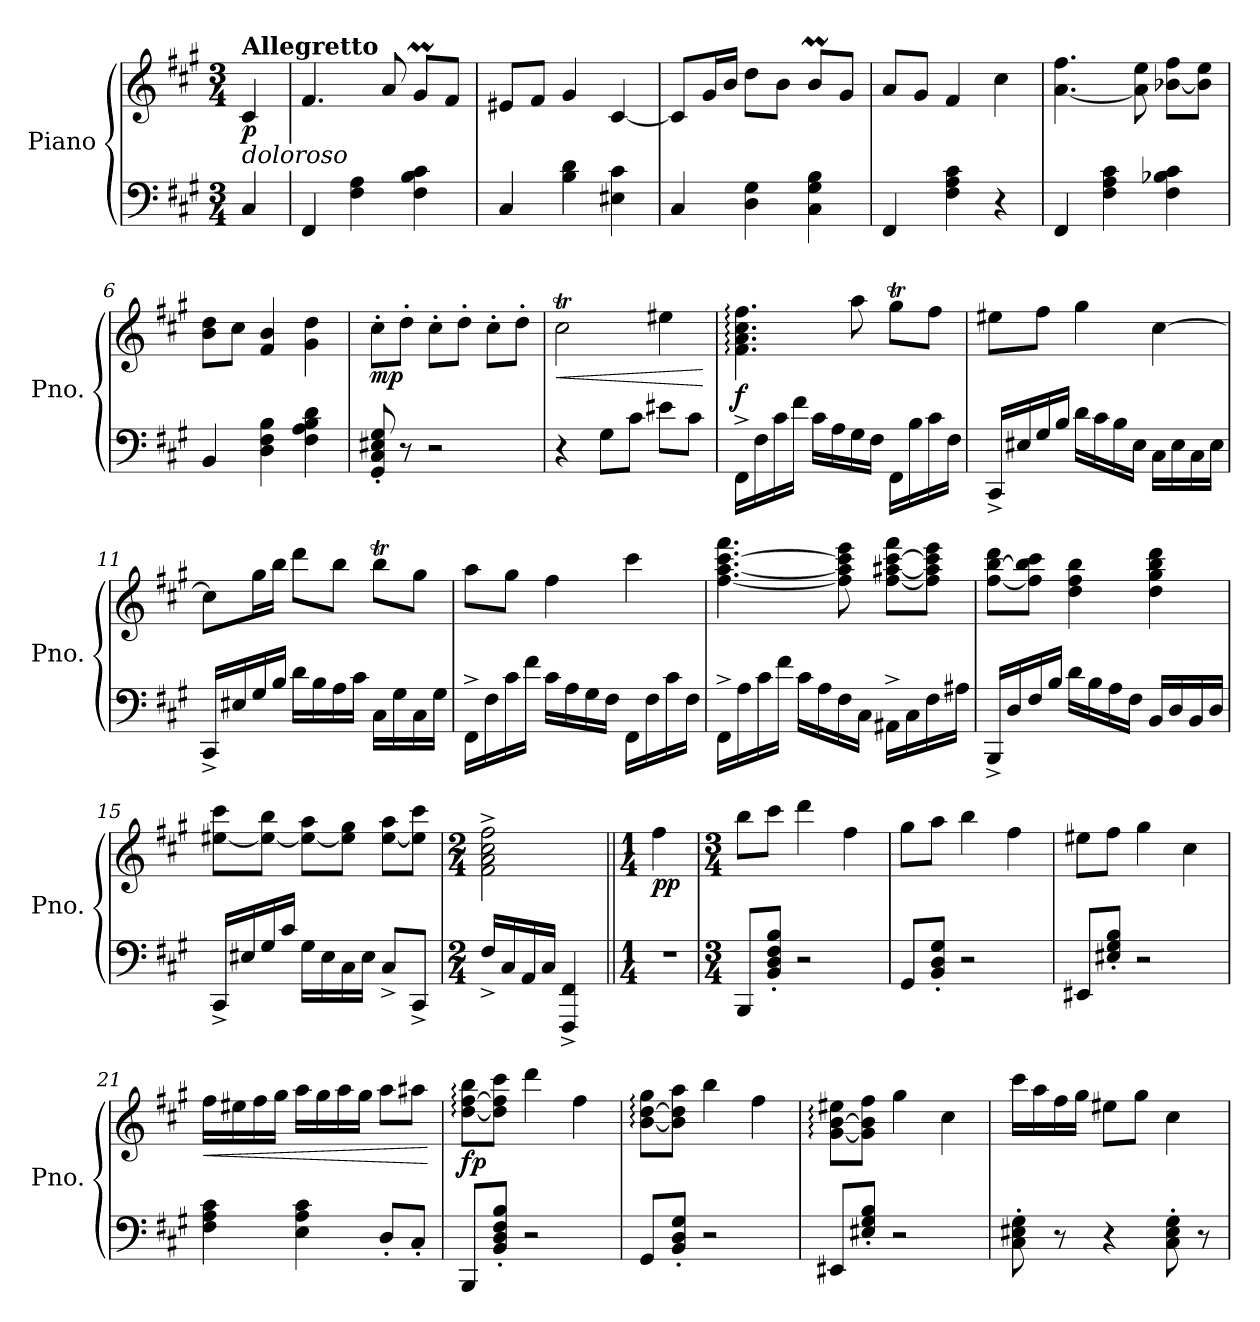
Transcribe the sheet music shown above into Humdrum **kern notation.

**kern	**kern	**dynam
*part1	*part1	*part1
*staff2	*staff1	*staff1/2
*I"Piano	*	*
*I'Pno.	*	*
*clefF4	*clefG2	*
*k[f#c#g#]	*k[f#c#g#]	*
*M3/4	*M3/4	*
=	=	=
!	!LO:TX:b:i:t=doloroso	!
!	!LO:TX:a:B:t=Allegretto	!
!	!	!LO:DY:b
4C#/	4c#/	p
=1	=1	=1
4FF#/	4.f#/	.
4F#\ 4A\	.	.
.	8a/	.
4F#\ 4B\ 4c#\	8g#m/L	.
.	8f#/J	.
=2	=2	=2
4C#/	8e#X/L	.
.	8f#/J	.
4B\ 4d\	4g#/	.
4E#X\ 4c#\	[4c#/	.
=3	=3	=3
4C#/	8c#/L]	.
.	16g#/L	.
.	16b/JJ	.
4D\ 4G#\	8dd\L	.
.	8b\J	.
4C#\ 4G#\ 4B\	8bM/L	.
.	8g#/J	.
=4	=4	=4
4FF#/	8a/L	.
.	8g#/J	.
4F#\ 4A\ 4c#\	4f#/	.
4r	4cc#\	.
=5	=5	=5
4FF#/	[4.a\ 4.ff#\	.
4F#\ 4A\ 4c#\	.	.
.	8a\] 8ee\	.
4F#\ 4B-X\ 4c#\	[8b-X\ 8ff#\L	.
.	8b-\] 8ee\J	.
=6	=6	=6
4BB/	8b\ 8dd\L	.
.	8cc#\J	.
4D\ 4F#\ 4B\	4f#/ 4b/	.
4F#\ 4A\ 4B\ 4d\	4g#\ 4dd\	.
=7	=7	=7
!	!	!LO:DY:b
8GG#/' 8C#/' 8E#X/' 8G#/'	8cc#'\L	mp
8r	8dd'\J	.
2r	8cc#'\L	.
.	8dd'\J	.
.	8cc#'\L	.
.	8dd'\J	.
!!LO:LB:g=z
=8	=8	=8
!	!	!LO:HP:b
4r	2cc#t\	<
8G#\L	.	.
8c#\J	.	.
8e#X\L	4ee#X\	.
8c#\J	.	.
.	.	[
=9	=9	=9
!	!	!LO:DY:b
16FF#^\LL	4.f#\: 4.a\: 4.cc#\: 4.ff#\:	f
16F#\	.	.
16c#\	.	.
16f#\JJ	.	.
16c#\LL	.	.
16A\	.	.
16G#\	8aa\	.
16F#\JJ	.	.
16FF#\LL	8gg#t\L	.
16B\	.	.
16c#\	8ff#\J	.
16F#\JJ	.	.
=10	=10	=10
16CC#^/LL	8ee#X\L	.
16E#X/	.	.
16G#/	8ff#\J	.
16B/JJ	.	.
16d\LL	4gg#\	.
16c#\	.	.
16B\	.	.
16E#\JJ	.	.
16C#\LL	[4cc#\	.
16E#\	.	.
16C#\	.	.
16E#\JJ	.	.
!!LO:LB:g=z
=11	=11	=11
16CC#^/LL	8cc#\L]	.
16E#X/	.	.
16G#/	16gg#\L	.
16B/JJ	16bb\JJ	.
16d\LL	8ddd\L	.
16B\	.	.
16A\	8bb\J	.
16c#\JJ	.	.
16C#\LL	8bbT\L	.
16G#\	.	.
16C#\	8gg#\J	.
16G#\JJ	.	.
=12	=12	=12
16FF#^\LL	8aa\L	.
16F#\	.	.
16c#\	8gg#\J	.
16f#\JJ	.	.
16c#\LL	4ff#\	.
16A\	.	.
16G#\	.	.
16F#\JJ	.	.
16FF#\LL	4ccc#\	.
16F#\	.	.
16c#\	.	.
16F#\JJ	.	.
=13	=13	=13
16FF#^\LL	[4.ff#\ [4.aa\ [4.ccc#\ 4.fff#\	.
16A\	.	.
16c#\	.	.
16f#\JJ	.	.
16c#\LL	.	.
16A\	.	.
16F#\	8ff#\] 8aa\] 8ccc#\] 8eee\	.
16C#\JJ	.	.
16AA#X^\LL	[8ff#\ [8aa#X\ [8ccc#\ 8fff#\L	.
16C#\	.	.
16F#\	8ff#\] 8aa#\] 8ccc#\] 8eee\J	.
16A#X\JJ	.	.
!!LO:LB:g=z
=14	=14	=14
16BBB^/LL	[8ff#\ [8bb\ 8ddd\L	.
16D/	.	.
16F#/	8ff#\] 8bb\] 8ccc#\J	.
16B/JJ	.	.
16d\LL	4dd\ 4ff#\ 4bb\	.
16B\	.	.
16A\	.	.
16F#\JJ	.	.
16BB/LL	4dd\ 4gg#\ 4bb\ 4ddd\	.
16D/	.	.
16BB/	.	.
16D/JJ	.	.
=15	=15	=15
16CC#^/LL	[8ee#X\ 8ccc#\L	.
16E#X/	.	.
16G#/	8ee#\_ 8bb\J	.
16c#/JJ	.	.
16G#\LL	8ee#\_ 8aa\L	.
16E#\	.	.
16C#\	8ee#\] 8gg#\J	.
16E#\JJ	.	.
8C#^/L	[8ee#\ 8aa\L	.
8CC#^/J	8ee#\] 8ccc#\J	.
=16	=16	=16
*M2/4	*M2/4	*
16F#^/LL	2f#\^ 2a\^ 2cc#\^ 2ff#\^	.
16C#/	.	.
16AA/	.	.
16C#/JJ	.	.
4FFF#/^ 4FF#/^	.	.
=17||	=17||	=17||
*M1/4	*M1/4	*
!	!	!LO:DY:b
4r	4ff#\	pp
=18	=18	=18
*M3/4	*M3/4	*
8BBB/L	8bb\L	.
8BB/' 8D/' 8F#/' 8B/'J	8ccc#\J	.
2r	4ddd\	.
.	4ff#\	.
=19	=19	=19
8GG#/L	8gg#\L	.
8BB/' 8D/' 8G#/'J	8aa\J	.
2r	4bb\	.
.	4ff#\	.
!!LO:LB:g=z
=20	=20	=20
8EE#X/L	8ee#X\L	.
8E#X/' 8G#/' 8B/'J	8ff#\J	.
2r	4gg#\	.
.	4cc#\	.
=21	=21	=21
!	!	!LO:HP:b
4F#\ 4A\ 4c#\	16ff#\LL	<
.	16ee#X\	.
.	16ff#\	.
.	16gg#\JJ	.
4E\ 4A\ 4c#\	16aa\LL	.
.	16gg#\	.
.	16aa\	.
.	16gg#\JJ	.
8D'/L	8aa\L	.
8C#'/J	8aa#X\J	.
.	.	[
=22	=22	=22
!	!	!LO:DY:b
8BBB/L	[8dd\: [8ff#\: 8bb\:L	fp
8BB/' 8D/' 8F#/' 8B/'J	8dd\] 8ff#\] 8ccc#\J	.
2r	4ddd\	.
.	4ff#\	.
=23	=23	=23
8GG#/L	[8b\: [8dd\: 8gg#\:L	.
8BB/' 8D/' 8G#/'J	8b\] 8dd\] 8aa\J	.
2r	4bb\	.
.	4ff#\	.
=24	=24	=24
8EE#X/L	[8g#\: [8b\: 8ee#X\:L	.
8E#X/' 8G#/' 8B/'J	8g#\] 8b\] 8ff#\J	.
2r	4gg#\	.
.	4cc#\	.
!!LO:PB:g=z
=25	=25	=25
8C#\' 8E#X\' 8G#\'	16ccc#\LL	.
.	16aa\	.
8r	16ff#\	.
.	16gg#\JJ	.
4r	8ee#X\L	.
.	8gg#\J	.
8C#\' 8E#\' 8G#\'	4cc#\	.
8r	.	.
=	=	=
*-	*-	*-
